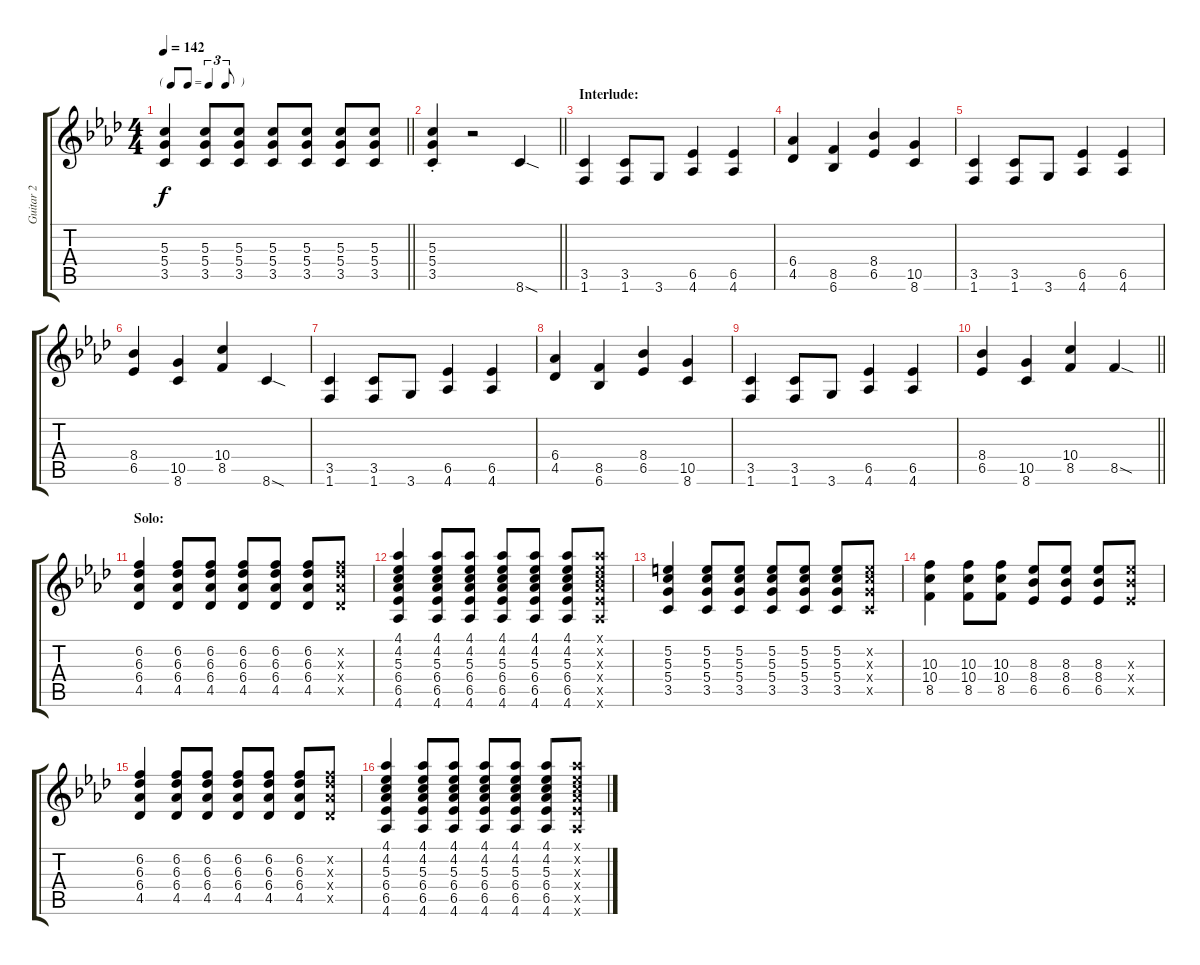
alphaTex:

\track ("Guitar 2" "Guitar 2") {instrument distortionguitar}
\staff {score tabs}
\tuning (E4 B3 G3 D3 A2 E2) {hide}
\ts (4 4)
\tf triplet8th
\tempo 142
\clef g2
\barLineRight lightlight
\ks ab
(5.3 5.4 3.5).4{dy f} (5.3 5.4 3.5).8 (5.3 5.4 3.5).8 (5.3 5.4 3.5).8 (5.3 5.4 3.5).8 (5.3 5.4 3.5).8 (5.3 5.4 3.5).8 |
\barLineRight lightlight
(5.3{st} 5.4{st} 3.5{st}).4 r.2 8.6{sod}.4 |
\section ("" "Interlude:")
(3.5 1.6).4 (3.5 1.6).8 3.6.8 (6.5 4.6).4 (6.5 4.6).4 |
(6.4 4.5).4 (8.5 6.6).4 (8.4 6.5).4 (10.5 8.6).4 |
(3.5 1.6).4 (3.5 1.6).8 3.6.8 (6.5 4.6).4 (6.5 4.6).4 |
(8.4 6.5).4 (10.5 8.6).4 (10.4 8.5).4 8.6{sod}.4 |
(3.5 1.6).4 (3.5 1.6).8 3.6.8 (6.5 4.6).4 (6.5 4.6).4 |
(6.4 4.5).4 (8.5 6.6).4 (8.4 6.5).4 (10.5 8.6).4 |
(3.5 1.6).4 (3.5 1.6).8 3.6.8 (6.5 4.6).4 (6.5 4.6).4 |
\barLineRight lightlight
(8.4 6.5).4 (10.5 8.6).4 (10.4 8.5).4 8.5{sod}.4 |
\section ("" "Solo:")
(6.2 6.3 6.4 4.5).4 (6.2 6.3 6.4 4.5).8 (6.2 6.3 6.4 4.5).8 (6.2 6.3 6.4 4.5).8 (6.2 6.3 6.4 4.5).8 (6.2 6.3 6.4 4.5).8 (6.2{x} 6.3{x} 6.4{x} 4.5{x}).8 |
(4.1 4.2 5.3 6.4 6.5 4.6).4 (4.1 4.2 5.3 6.4 6.5 4.6).8 (4.1 4.2 5.3 6.4 6.5 4.6).8 (4.1 4.2 5.3 6.4 6.5 4.6).8 (4.1 4.2 5.3 6.4 6.5 4.6).8 (4.1 4.2 5.3 6.4 6.5 4.6).8 (4.1{x} 4.2{x} 5.3{x} 6.4{x} 6.5{x} 4.6{x}).8 |
(5.2 5.3 5.4 3.5).4 (5.2 5.3 5.4 3.5).8 (5.2 5.3 5.4 3.5).8 (5.2 5.3 5.4 3.5).8 (5.2 5.3 5.4 3.5).8 (5.2 5.3 5.4 3.5).8 (5.2{x} 5.3{x} 5.4{x} 3.5{x}).8 |
(10.3 10.4 8.5).4 (10.3 10.4 8.5).8 (10.3 10.4 8.5).8 (8.3 8.4 6.5).8 (8.3 8.4 6.5).8 (8.3 8.4 6.5).8 (8.3{x} 8.4{x} 6.5{x}).8 |
(6.2 6.3 6.4 4.5).4 (6.2 6.3 6.4 4.5).8 (6.2 6.3 6.4 4.5).8 (6.2 6.3 6.4 4.5).8 (6.2 6.3 6.4 4.5).8 (6.2 6.3 6.4 4.5).8 (6.2{x} 6.3{x} 6.4{x} 4.5{x}).8 |
(4.1 4.2 5.3 6.4 6.5 4.6).4 (4.1 4.2 5.3 6.4 6.5 4.6).8 (4.1 4.2 5.3 6.4 6.5 4.6).8 (4.1 4.2 5.3 6.4 6.5 4.6).8 (4.1 4.2 5.3 6.4 6.5 4.6).8 (4.1 4.2 5.3 6.4 6.5 4.6).8 (4.1{x} 4.2{x} 5.3{x} 6.4{x} 6.5{x} 4.6{x}).8
